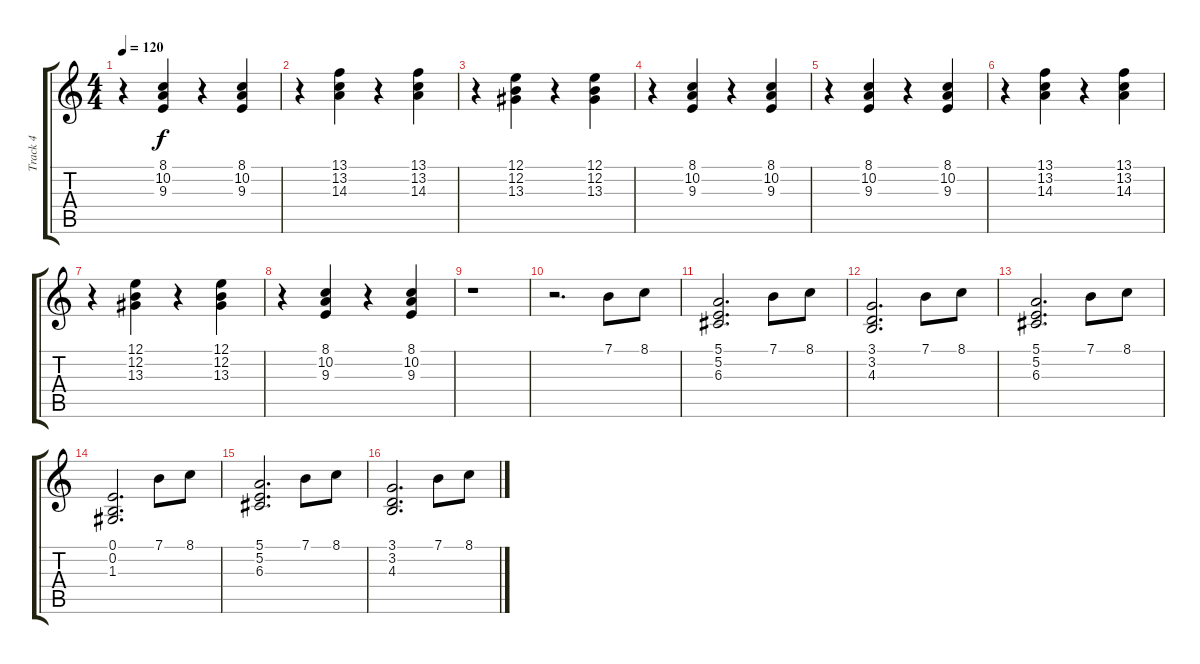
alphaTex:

\track ("Track 4" "Track 4") {instrument drawbarorgan}
\staff {score tabs}
\tuning (E4 B3 G3 D3 A2 E2) {hide}
\ts (4 4)
\tempo 120
\clef g2
\ks c
r.4{dy f} (8.1 10.2 9.3).4 r.4 (8.1 10.2 9.3).4 |
r.4 (13.1 13.2 14.3).4 r.4 (13.1 13.2 14.3).4 |
r.4 (12.1 12.2 13.3).4 r.4 (12.1 12.2 13.3).4 |
r.4 (8.1 10.2 9.3).4 r.4 (8.1 10.2 9.3).4 |
r.4 (8.1 10.2 9.3).4 r.4 (8.1 10.2 9.3).4 |
r.4 (13.1 13.2 14.3).4 r.4 (13.1 13.2 14.3).4 |
r.4 (12.1 12.2 13.3).4 r.4 (12.1 12.2 13.3).4 |
r.4 (8.1 10.2 9.3).4 r.4 (8.1 10.2 9.3).4 |
r.1 |
r.2{d} 7.1.8 8.1.8 |
(5.1 5.2 6.3).2{d} 7.1.8 8.1.8 |
(3.1 3.2 4.3).2{d} 7.1.8 8.1.8 |
(5.1 5.2 6.3).2{d} 7.1.8 8.1.8 |
(0.1 0.2 1.3).2{d} 7.1.8 8.1.8 |
(5.1 5.2 6.3).2{d} 7.1.8 8.1.8 |
(3.1 3.2 4.3).2{d} 7.1.8 8.1.8
